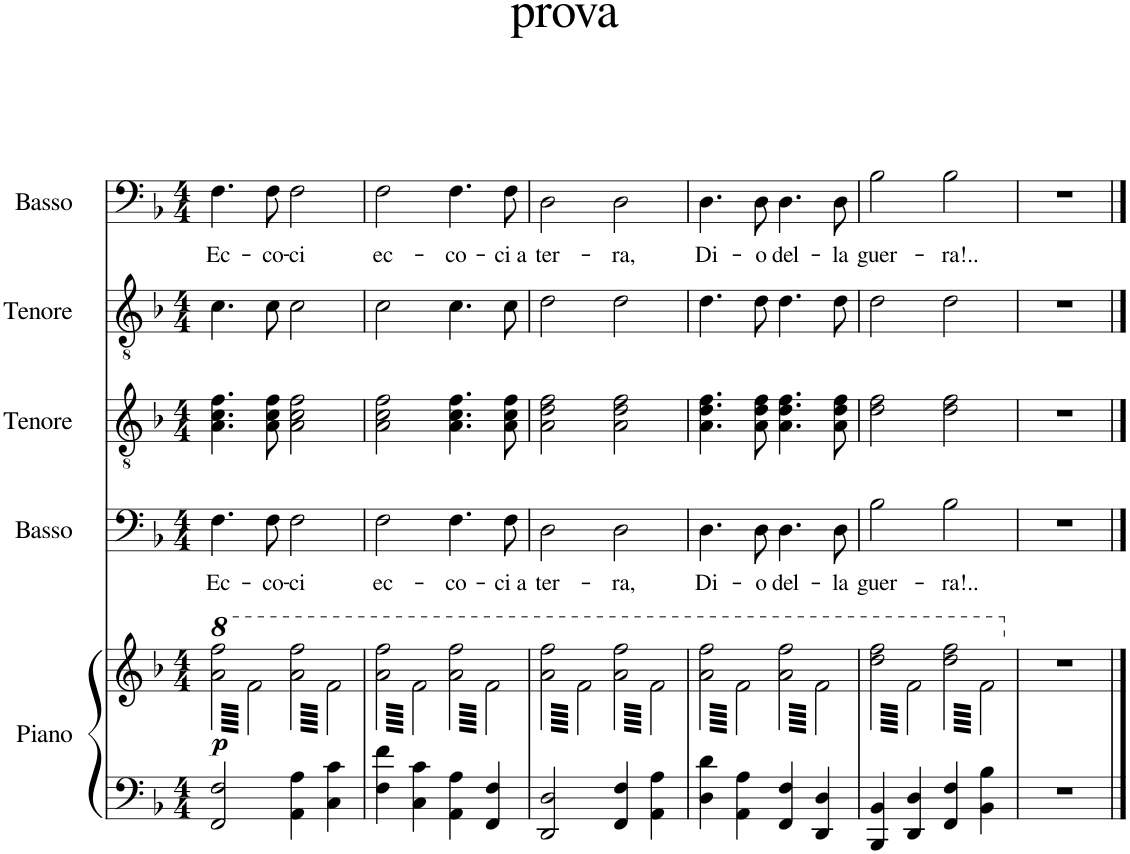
**kern	**kern	**dynam	**kern	**text	**kern	**kern	**kern	**text
*part5	*part5	*part5	*part4	*part4	*part3	*part2	*part1	*part1
*staff6	*staff5	*staff5/6	*staff4	*staff4	*staff3	*staff2	*staff1	*staff1
*I"Piano	*	*	*I"Basso	*	*I"Tenore	*I"Tenore	*I"Basso	*
*	*	*	*I'B.	*	*I'T.	*I'T.	*I'B.	*
*clefF4	*clefG2	*	*clefF4	*	*clefGv2	*clefGv2	*clefF4	*
*k[b-]	*k[b-]	*	*k[b-]	*	*k[b-]	*k[b-]	*k[b-]	*
*M4/4	*M4/4	*	*M4/4	*	*M4/4	*M4/4	*M4/4	*
*	*8va	*	*	*	*	*	*	*
=1	=1	=1	=1	=1	=1	=1	=1	=1
!	!	!LO:DY:b	!	!LO:LY:b	!	!	!	!LO:LY:b
*	*tremolo	*	*	*	*	*	*	*
2FF/ 2F/	128aa\ 128fff\LLLLL	p	4.F\	Ec-	4.A\ 4.c\ 4.f\	4.c\	4.F\	Ec-
.	128ff\	.	.	.	.	.	.	.
.	128aa\ 128fff\	.	.	.	.	.	.	.
.	128ff\	.	.	.	.	.	.	.
.	128aa\ 128fff\	.	.	.	.	.	.	.
.	128ff\	.	.	.	.	.	.	.
.	128aa\ 128fff\	.	.	.	.	.	.	.
.	128ff\	.	.	.	.	.	.	.
.	128aa\ 128fff\	.	.	.	.	.	.	.
.	128ff\	.	.	.	.	.	.	.
.	128aa\ 128fff\	.	.	.	.	.	.	.
.	128ff\	.	.	.	.	.	.	.
.	128aa\ 128fff\	.	.	.	.	.	.	.
.	128ff\	.	.	.	.	.	.	.
.	128aa\ 128fff\	.	.	.	.	.	.	.
.	128ff\	.	.	.	.	.	.	.
.	128aa\ 128fff\	.	.	.	.	.	.	.
.	128ff\	.	.	.	.	.	.	.
.	128aa\ 128fff\	.	.	.	.	.	.	.
.	128ff\	.	.	.	.	.	.	.
.	128aa\ 128fff\	.	.	.	.	.	.	.
.	128ff\	.	.	.	.	.	.	.
.	128aa\ 128fff\	.	.	.	.	.	.	.
.	128ff\	.	.	.	.	.	.	.
.	128aa\ 128fff\	.	.	.	.	.	.	.
.	128ff\	.	.	.	.	.	.	.
.	128aa\ 128fff\	.	.	.	.	.	.	.
.	128ff\	.	.	.	.	.	.	.
.	128aa\ 128fff\	.	.	.	.	.	.	.
.	128ff\	.	.	.	.	.	.	.
.	128aa\ 128fff\	.	.	.	.	.	.	.
.	128ff\	.	.	.	.	.	.	.
.	128aa\ 128fff\	.	.	.	.	.	.	.
.	128ff\	.	.	.	.	.	.	.
.	128aa\ 128fff\	.	.	.	.	.	.	.
.	128ff\	.	.	.	.	.	.	.
.	128aa\ 128fff\	.	.	.	.	.	.	.
.	128ff\	.	.	.	.	.	.	.
.	128aa\ 128fff\	.	.	.	.	.	.	.
.	128ff\	.	.	.	.	.	.	.
.	128aa\ 128fff\	.	.	.	.	.	.	.
.	128ff\	.	.	.	.	.	.	.
.	128aa\ 128fff\	.	.	.	.	.	.	.
.	128ff\	.	.	.	.	.	.	.
.	128aa\ 128fff\	.	.	.	.	.	.	.
.	128ff\	.	.	.	.	.	.	.
.	128aa\ 128fff\	.	.	.	.	.	.	.
.	128ff\	.	.	.	.	.	.	.
!	!	!	!	!LO:LY:b	!	!	!	!LO:LY:b
.	128aa\ 128fff\	.	8F\	-co-	8A\ 8c\ 8f\	8c\	8F\	-co-
.	128ff\	.	.	.	.	.	.	.
.	128aa\ 128fff\	.	.	.	.	.	.	.
.	128ff\	.	.	.	.	.	.	.
.	128aa\ 128fff\	.	.	.	.	.	.	.
.	128ff\	.	.	.	.	.	.	.
.	128aa\ 128fff\	.	.	.	.	.	.	.
.	128ff\	.	.	.	.	.	.	.
.	128aa\ 128fff\	.	.	.	.	.	.	.
.	128ff\	.	.	.	.	.	.	.
.	128aa\ 128fff\	.	.	.	.	.	.	.
.	128ff\	.	.	.	.	.	.	.
.	128aa\ 128fff\	.	.	.	.	.	.	.
.	128ff\	.	.	.	.	.	.	.
.	128aa\ 128fff\	.	.	.	.	.	.	.
.	128ff\JJJJJ	.	.	.	.	.	.	.
!	!	!	!	!LO:LY:b	!	!	!	!LO:LY:b
4AA\ 4A\	128aa\ 128fff\LLLLL	.	2F\	-ci	2A\ 2c\ 2f\	2c\	2F\	-ci
.	128ff\	.	.	.	.	.	.	.
.	128aa\ 128fff\	.	.	.	.	.	.	.
.	128ff\	.	.	.	.	.	.	.
.	128aa\ 128fff\	.	.	.	.	.	.	.
.	128ff\	.	.	.	.	.	.	.
.	128aa\ 128fff\	.	.	.	.	.	.	.
.	128ff\	.	.	.	.	.	.	.
.	128aa\ 128fff\	.	.	.	.	.	.	.
.	128ff\	.	.	.	.	.	.	.
.	128aa\ 128fff\	.	.	.	.	.	.	.
.	128ff\	.	.	.	.	.	.	.
.	128aa\ 128fff\	.	.	.	.	.	.	.
.	128ff\	.	.	.	.	.	.	.
.	128aa\ 128fff\	.	.	.	.	.	.	.
.	128ff\	.	.	.	.	.	.	.
.	128aa\ 128fff\	.	.	.	.	.	.	.
.	128ff\	.	.	.	.	.	.	.
.	128aa\ 128fff\	.	.	.	.	.	.	.
.	128ff\	.	.	.	.	.	.	.
.	128aa\ 128fff\	.	.	.	.	.	.	.
.	128ff\	.	.	.	.	.	.	.
.	128aa\ 128fff\	.	.	.	.	.	.	.
.	128ff\	.	.	.	.	.	.	.
.	128aa\ 128fff\	.	.	.	.	.	.	.
.	128ff\	.	.	.	.	.	.	.
.	128aa\ 128fff\	.	.	.	.	.	.	.
.	128ff\	.	.	.	.	.	.	.
.	128aa\ 128fff\	.	.	.	.	.	.	.
.	128ff\	.	.	.	.	.	.	.
.	128aa\ 128fff\	.	.	.	.	.	.	.
.	128ff\	.	.	.	.	.	.	.
4C\ 4c\	128aa\ 128fff\	.	.	.	.	.	.	.
.	128ff\	.	.	.	.	.	.	.
.	128aa\ 128fff\	.	.	.	.	.	.	.
.	128ff\	.	.	.	.	.	.	.
.	128aa\ 128fff\	.	.	.	.	.	.	.
.	128ff\	.	.	.	.	.	.	.
.	128aa\ 128fff\	.	.	.	.	.	.	.
.	128ff\	.	.	.	.	.	.	.
.	128aa\ 128fff\	.	.	.	.	.	.	.
.	128ff\	.	.	.	.	.	.	.
.	128aa\ 128fff\	.	.	.	.	.	.	.
.	128ff\	.	.	.	.	.	.	.
.	128aa\ 128fff\	.	.	.	.	.	.	.
.	128ff\	.	.	.	.	.	.	.
.	128aa\ 128fff\	.	.	.	.	.	.	.
.	128ff\	.	.	.	.	.	.	.
.	128aa\ 128fff\	.	.	.	.	.	.	.
.	128ff\	.	.	.	.	.	.	.
.	128aa\ 128fff\	.	.	.	.	.	.	.
.	128ff\	.	.	.	.	.	.	.
.	128aa\ 128fff\	.	.	.	.	.	.	.
.	128ff\	.	.	.	.	.	.	.
.	128aa\ 128fff\	.	.	.	.	.	.	.
.	128ff\	.	.	.	.	.	.	.
.	128aa\ 128fff\	.	.	.	.	.	.	.
.	128ff\	.	.	.	.	.	.	.
.	128aa\ 128fff\	.	.	.	.	.	.	.
.	128ff\	.	.	.	.	.	.	.
.	128aa\ 128fff\	.	.	.	.	.	.	.
.	128ff\	.	.	.	.	.	.	.
.	128aa\ 128fff\	.	.	.	.	.	.	.
.	128ff\JJJJJ	.	.	.	.	.	.	.
=2	=2	=2	=2	=2	=2	=2	=2	=2
!	!	!	!	!LO:LY:b	!	!	!	!LO:LY:b
4F\ 4f\	128aa\ 128fff\LLLLL	.	2F\	ec-	2A\ 2c\ 2f\	2c\	2F\	ec-
.	128ff\	.	.	.	.	.	.	.
.	128aa\ 128fff\	.	.	.	.	.	.	.
.	128ff\	.	.	.	.	.	.	.
.	128aa\ 128fff\	.	.	.	.	.	.	.
.	128ff\	.	.	.	.	.	.	.
.	128aa\ 128fff\	.	.	.	.	.	.	.
.	128ff\	.	.	.	.	.	.	.
.	128aa\ 128fff\	.	.	.	.	.	.	.
.	128ff\	.	.	.	.	.	.	.
.	128aa\ 128fff\	.	.	.	.	.	.	.
.	128ff\	.	.	.	.	.	.	.
.	128aa\ 128fff\	.	.	.	.	.	.	.
.	128ff\	.	.	.	.	.	.	.
.	128aa\ 128fff\	.	.	.	.	.	.	.
.	128ff\	.	.	.	.	.	.	.
.	128aa\ 128fff\	.	.	.	.	.	.	.
.	128ff\	.	.	.	.	.	.	.
.	128aa\ 128fff\	.	.	.	.	.	.	.
.	128ff\	.	.	.	.	.	.	.
.	128aa\ 128fff\	.	.	.	.	.	.	.
.	128ff\	.	.	.	.	.	.	.
.	128aa\ 128fff\	.	.	.	.	.	.	.
.	128ff\	.	.	.	.	.	.	.
.	128aa\ 128fff\	.	.	.	.	.	.	.
.	128ff\	.	.	.	.	.	.	.
.	128aa\ 128fff\	.	.	.	.	.	.	.
.	128ff\	.	.	.	.	.	.	.
.	128aa\ 128fff\	.	.	.	.	.	.	.
.	128ff\	.	.	.	.	.	.	.
.	128aa\ 128fff\	.	.	.	.	.	.	.
.	128ff\	.	.	.	.	.	.	.
4C\ 4c\	128aa\ 128fff\	.	.	.	.	.	.	.
.	128ff\	.	.	.	.	.	.	.
.	128aa\ 128fff\	.	.	.	.	.	.	.
.	128ff\	.	.	.	.	.	.	.
.	128aa\ 128fff\	.	.	.	.	.	.	.
.	128ff\	.	.	.	.	.	.	.
.	128aa\ 128fff\	.	.	.	.	.	.	.
.	128ff\	.	.	.	.	.	.	.
.	128aa\ 128fff\	.	.	.	.	.	.	.
.	128ff\	.	.	.	.	.	.	.
.	128aa\ 128fff\	.	.	.	.	.	.	.
.	128ff\	.	.	.	.	.	.	.
.	128aa\ 128fff\	.	.	.	.	.	.	.
.	128ff\	.	.	.	.	.	.	.
.	128aa\ 128fff\	.	.	.	.	.	.	.
.	128ff\	.	.	.	.	.	.	.
.	128aa\ 128fff\	.	.	.	.	.	.	.
.	128ff\	.	.	.	.	.	.	.
.	128aa\ 128fff\	.	.	.	.	.	.	.
.	128ff\	.	.	.	.	.	.	.
.	128aa\ 128fff\	.	.	.	.	.	.	.
.	128ff\	.	.	.	.	.	.	.
.	128aa\ 128fff\	.	.	.	.	.	.	.
.	128ff\	.	.	.	.	.	.	.
.	128aa\ 128fff\	.	.	.	.	.	.	.
.	128ff\	.	.	.	.	.	.	.
.	128aa\ 128fff\	.	.	.	.	.	.	.
.	128ff\	.	.	.	.	.	.	.
.	128aa\ 128fff\	.	.	.	.	.	.	.
.	128ff\	.	.	.	.	.	.	.
.	128aa\ 128fff\	.	.	.	.	.	.	.
.	128ff\JJJJJ	.	.	.	.	.	.	.
!	!	!	!	!LO:LY:b	!	!	!	!LO:LY:b
4AA\ 4A\	128aa\ 128fff\LLLLL	.	4.F\	-co-	4.A\ 4.c\ 4.f\	4.c\	4.F\	-co-
.	128ff\	.	.	.	.	.	.	.
.	128aa\ 128fff\	.	.	.	.	.	.	.
.	128ff\	.	.	.	.	.	.	.
.	128aa\ 128fff\	.	.	.	.	.	.	.
.	128ff\	.	.	.	.	.	.	.
.	128aa\ 128fff\	.	.	.	.	.	.	.
.	128ff\	.	.	.	.	.	.	.
.	128aa\ 128fff\	.	.	.	.	.	.	.
.	128ff\	.	.	.	.	.	.	.
.	128aa\ 128fff\	.	.	.	.	.	.	.
.	128ff\	.	.	.	.	.	.	.
.	128aa\ 128fff\	.	.	.	.	.	.	.
.	128ff\	.	.	.	.	.	.	.
.	128aa\ 128fff\	.	.	.	.	.	.	.
.	128ff\	.	.	.	.	.	.	.
.	128aa\ 128fff\	.	.	.	.	.	.	.
.	128ff\	.	.	.	.	.	.	.
.	128aa\ 128fff\	.	.	.	.	.	.	.
.	128ff\	.	.	.	.	.	.	.
.	128aa\ 128fff\	.	.	.	.	.	.	.
.	128ff\	.	.	.	.	.	.	.
.	128aa\ 128fff\	.	.	.	.	.	.	.
.	128ff\	.	.	.	.	.	.	.
.	128aa\ 128fff\	.	.	.	.	.	.	.
.	128ff\	.	.	.	.	.	.	.
.	128aa\ 128fff\	.	.	.	.	.	.	.
.	128ff\	.	.	.	.	.	.	.
.	128aa\ 128fff\	.	.	.	.	.	.	.
.	128ff\	.	.	.	.	.	.	.
.	128aa\ 128fff\	.	.	.	.	.	.	.
.	128ff\	.	.	.	.	.	.	.
4FF/ 4F/	128aa\ 128fff\	.	.	.	.	.	.	.
.	128ff\	.	.	.	.	.	.	.
.	128aa\ 128fff\	.	.	.	.	.	.	.
.	128ff\	.	.	.	.	.	.	.
.	128aa\ 128fff\	.	.	.	.	.	.	.
.	128ff\	.	.	.	.	.	.	.
.	128aa\ 128fff\	.	.	.	.	.	.	.
.	128ff\	.	.	.	.	.	.	.
.	128aa\ 128fff\	.	.	.	.	.	.	.
.	128ff\	.	.	.	.	.	.	.
.	128aa\ 128fff\	.	.	.	.	.	.	.
.	128ff\	.	.	.	.	.	.	.
.	128aa\ 128fff\	.	.	.	.	.	.	.
.	128ff\	.	.	.	.	.	.	.
.	128aa\ 128fff\	.	.	.	.	.	.	.
.	128ff\	.	.	.	.	.	.	.
!	!	!	!	!LO:LY:b	!	!	!	!LO:LY:b
.	128aa\ 128fff\	.	8F\	-ci a	8A\ 8c\ 8f\	8c\	8F\	-ci a
.	128ff\	.	.	.	.	.	.	.
.	128aa\ 128fff\	.	.	.	.	.	.	.
.	128ff\	.	.	.	.	.	.	.
.	128aa\ 128fff\	.	.	.	.	.	.	.
.	128ff\	.	.	.	.	.	.	.
.	128aa\ 128fff\	.	.	.	.	.	.	.
.	128ff\	.	.	.	.	.	.	.
.	128aa\ 128fff\	.	.	.	.	.	.	.
.	128ff\	.	.	.	.	.	.	.
.	128aa\ 128fff\	.	.	.	.	.	.	.
.	128ff\	.	.	.	.	.	.	.
.	128aa\ 128fff\	.	.	.	.	.	.	.
.	128ff\	.	.	.	.	.	.	.
.	128aa\ 128fff\	.	.	.	.	.	.	.
.	128ff\JJJJJ	.	.	.	.	.	.	.
=3	=3	=3	=3	=3	=3	=3	=3	=3
!	!	!	!	!LO:LY:b	!	!	!	!LO:LY:b
2DD/ 2D/	128aa\ 128fff\LLLLL	.	2D\	ter-	2A\ 2d\ 2f\	2d\	2D\	ter-
.	128ff\	.	.	.	.	.	.	.
.	128aa\ 128fff\	.	.	.	.	.	.	.
.	128ff\	.	.	.	.	.	.	.
.	128aa\ 128fff\	.	.	.	.	.	.	.
.	128ff\	.	.	.	.	.	.	.
.	128aa\ 128fff\	.	.	.	.	.	.	.
.	128ff\	.	.	.	.	.	.	.
.	128aa\ 128fff\	.	.	.	.	.	.	.
.	128ff\	.	.	.	.	.	.	.
.	128aa\ 128fff\	.	.	.	.	.	.	.
.	128ff\	.	.	.	.	.	.	.
.	128aa\ 128fff\	.	.	.	.	.	.	.
.	128ff\	.	.	.	.	.	.	.
.	128aa\ 128fff\	.	.	.	.	.	.	.
.	128ff\	.	.	.	.	.	.	.
.	128aa\ 128fff\	.	.	.	.	.	.	.
.	128ff\	.	.	.	.	.	.	.
.	128aa\ 128fff\	.	.	.	.	.	.	.
.	128ff\	.	.	.	.	.	.	.
.	128aa\ 128fff\	.	.	.	.	.	.	.
.	128ff\	.	.	.	.	.	.	.
.	128aa\ 128fff\	.	.	.	.	.	.	.
.	128ff\	.	.	.	.	.	.	.
.	128aa\ 128fff\	.	.	.	.	.	.	.
.	128ff\	.	.	.	.	.	.	.
.	128aa\ 128fff\	.	.	.	.	.	.	.
.	128ff\	.	.	.	.	.	.	.
.	128aa\ 128fff\	.	.	.	.	.	.	.
.	128ff\	.	.	.	.	.	.	.
.	128aa\ 128fff\	.	.	.	.	.	.	.
.	128ff\	.	.	.	.	.	.	.
.	128aa\ 128fff\	.	.	.	.	.	.	.
.	128ff\	.	.	.	.	.	.	.
.	128aa\ 128fff\	.	.	.	.	.	.	.
.	128ff\	.	.	.	.	.	.	.
.	128aa\ 128fff\	.	.	.	.	.	.	.
.	128ff\	.	.	.	.	.	.	.
.	128aa\ 128fff\	.	.	.	.	.	.	.
.	128ff\	.	.	.	.	.	.	.
.	128aa\ 128fff\	.	.	.	.	.	.	.
.	128ff\	.	.	.	.	.	.	.
.	128aa\ 128fff\	.	.	.	.	.	.	.
.	128ff\	.	.	.	.	.	.	.
.	128aa\ 128fff\	.	.	.	.	.	.	.
.	128ff\	.	.	.	.	.	.	.
.	128aa\ 128fff\	.	.	.	.	.	.	.
.	128ff\	.	.	.	.	.	.	.
.	128aa\ 128fff\	.	.	.	.	.	.	.
.	128ff\	.	.	.	.	.	.	.
.	128aa\ 128fff\	.	.	.	.	.	.	.
.	128ff\	.	.	.	.	.	.	.
.	128aa\ 128fff\	.	.	.	.	.	.	.
.	128ff\	.	.	.	.	.	.	.
.	128aa\ 128fff\	.	.	.	.	.	.	.
.	128ff\	.	.	.	.	.	.	.
.	128aa\ 128fff\	.	.	.	.	.	.	.
.	128ff\	.	.	.	.	.	.	.
.	128aa\ 128fff\	.	.	.	.	.	.	.
.	128ff\	.	.	.	.	.	.	.
.	128aa\ 128fff\	.	.	.	.	.	.	.
.	128ff\	.	.	.	.	.	.	.
.	128aa\ 128fff\	.	.	.	.	.	.	.
.	128ff\JJJJJ	.	.	.	.	.	.	.
!	!	!	!	!LO:LY:b	!	!	!	!LO:LY:b
4FF/ 4F/	128aa\ 128fff\LLLLL	.	2D\	-ra,	2A\ 2d\ 2f\	2d\	2D\	-ra,
.	128ff\	.	.	.	.	.	.	.
.	128aa\ 128fff\	.	.	.	.	.	.	.
.	128ff\	.	.	.	.	.	.	.
.	128aa\ 128fff\	.	.	.	.	.	.	.
.	128ff\	.	.	.	.	.	.	.
.	128aa\ 128fff\	.	.	.	.	.	.	.
.	128ff\	.	.	.	.	.	.	.
.	128aa\ 128fff\	.	.	.	.	.	.	.
.	128ff\	.	.	.	.	.	.	.
.	128aa\ 128fff\	.	.	.	.	.	.	.
.	128ff\	.	.	.	.	.	.	.
.	128aa\ 128fff\	.	.	.	.	.	.	.
.	128ff\	.	.	.	.	.	.	.
.	128aa\ 128fff\	.	.	.	.	.	.	.
.	128ff\	.	.	.	.	.	.	.
.	128aa\ 128fff\	.	.	.	.	.	.	.
.	128ff\	.	.	.	.	.	.	.
.	128aa\ 128fff\	.	.	.	.	.	.	.
.	128ff\	.	.	.	.	.	.	.
.	128aa\ 128fff\	.	.	.	.	.	.	.
.	128ff\	.	.	.	.	.	.	.
.	128aa\ 128fff\	.	.	.	.	.	.	.
.	128ff\	.	.	.	.	.	.	.
.	128aa\ 128fff\	.	.	.	.	.	.	.
.	128ff\	.	.	.	.	.	.	.
.	128aa\ 128fff\	.	.	.	.	.	.	.
.	128ff\	.	.	.	.	.	.	.
.	128aa\ 128fff\	.	.	.	.	.	.	.
.	128ff\	.	.	.	.	.	.	.
.	128aa\ 128fff\	.	.	.	.	.	.	.
.	128ff\	.	.	.	.	.	.	.
4AA\ 4A\	128aa\ 128fff\	.	.	.	.	.	.	.
.	128ff\	.	.	.	.	.	.	.
.	128aa\ 128fff\	.	.	.	.	.	.	.
.	128ff\	.	.	.	.	.	.	.
.	128aa\ 128fff\	.	.	.	.	.	.	.
.	128ff\	.	.	.	.	.	.	.
.	128aa\ 128fff\	.	.	.	.	.	.	.
.	128ff\	.	.	.	.	.	.	.
.	128aa\ 128fff\	.	.	.	.	.	.	.
.	128ff\	.	.	.	.	.	.	.
.	128aa\ 128fff\	.	.	.	.	.	.	.
.	128ff\	.	.	.	.	.	.	.
.	128aa\ 128fff\	.	.	.	.	.	.	.
.	128ff\	.	.	.	.	.	.	.
.	128aa\ 128fff\	.	.	.	.	.	.	.
.	128ff\	.	.	.	.	.	.	.
.	128aa\ 128fff\	.	.	.	.	.	.	.
.	128ff\	.	.	.	.	.	.	.
.	128aa\ 128fff\	.	.	.	.	.	.	.
.	128ff\	.	.	.	.	.	.	.
.	128aa\ 128fff\	.	.	.	.	.	.	.
.	128ff\	.	.	.	.	.	.	.
.	128aa\ 128fff\	.	.	.	.	.	.	.
.	128ff\	.	.	.	.	.	.	.
.	128aa\ 128fff\	.	.	.	.	.	.	.
.	128ff\	.	.	.	.	.	.	.
.	128aa\ 128fff\	.	.	.	.	.	.	.
.	128ff\	.	.	.	.	.	.	.
.	128aa\ 128fff\	.	.	.	.	.	.	.
.	128ff\	.	.	.	.	.	.	.
.	128aa\ 128fff\	.	.	.	.	.	.	.
.	128ff\JJJJJ	.	.	.	.	.	.	.
=4	=4	=4	=4	=4	=4	=4	=4	=4
!	!	!	!	!LO:LY:b	!	!	!	!LO:LY:b
4D\ 4d\	128aa\ 128fff\LLLLL	.	4.D\	Di-	4.A\ 4.d\ 4.f\	4.d\	4.D\	Di-
.	128ff\	.	.	.	.	.	.	.
.	128aa\ 128fff\	.	.	.	.	.	.	.
.	128ff\	.	.	.	.	.	.	.
.	128aa\ 128fff\	.	.	.	.	.	.	.
.	128ff\	.	.	.	.	.	.	.
.	128aa\ 128fff\	.	.	.	.	.	.	.
.	128ff\	.	.	.	.	.	.	.
.	128aa\ 128fff\	.	.	.	.	.	.	.
.	128ff\	.	.	.	.	.	.	.
.	128aa\ 128fff\	.	.	.	.	.	.	.
.	128ff\	.	.	.	.	.	.	.
.	128aa\ 128fff\	.	.	.	.	.	.	.
.	128ff\	.	.	.	.	.	.	.
.	128aa\ 128fff\	.	.	.	.	.	.	.
.	128ff\	.	.	.	.	.	.	.
.	128aa\ 128fff\	.	.	.	.	.	.	.
.	128ff\	.	.	.	.	.	.	.
.	128aa\ 128fff\	.	.	.	.	.	.	.
.	128ff\	.	.	.	.	.	.	.
.	128aa\ 128fff\	.	.	.	.	.	.	.
.	128ff\	.	.	.	.	.	.	.
.	128aa\ 128fff\	.	.	.	.	.	.	.
.	128ff\	.	.	.	.	.	.	.
.	128aa\ 128fff\	.	.	.	.	.	.	.
.	128ff\	.	.	.	.	.	.	.
.	128aa\ 128fff\	.	.	.	.	.	.	.
.	128ff\	.	.	.	.	.	.	.
.	128aa\ 128fff\	.	.	.	.	.	.	.
.	128ff\	.	.	.	.	.	.	.
.	128aa\ 128fff\	.	.	.	.	.	.	.
.	128ff\	.	.	.	.	.	.	.
4AA\ 4A\	128aa\ 128fff\	.	.	.	.	.	.	.
.	128ff\	.	.	.	.	.	.	.
.	128aa\ 128fff\	.	.	.	.	.	.	.
.	128ff\	.	.	.	.	.	.	.
.	128aa\ 128fff\	.	.	.	.	.	.	.
.	128ff\	.	.	.	.	.	.	.
.	128aa\ 128fff\	.	.	.	.	.	.	.
.	128ff\	.	.	.	.	.	.	.
.	128aa\ 128fff\	.	.	.	.	.	.	.
.	128ff\	.	.	.	.	.	.	.
.	128aa\ 128fff\	.	.	.	.	.	.	.
.	128ff\	.	.	.	.	.	.	.
.	128aa\ 128fff\	.	.	.	.	.	.	.
.	128ff\	.	.	.	.	.	.	.
.	128aa\ 128fff\	.	.	.	.	.	.	.
.	128ff\	.	.	.	.	.	.	.
!	!	!	!	!LO:LY:b	!	!	!	!LO:LY:b
.	128aa\ 128fff\	.	8D\	-o	8A\ 8d\ 8f\	8d\	8D\	-o
.	128ff\	.	.	.	.	.	.	.
.	128aa\ 128fff\	.	.	.	.	.	.	.
.	128ff\	.	.	.	.	.	.	.
.	128aa\ 128fff\	.	.	.	.	.	.	.
.	128ff\	.	.	.	.	.	.	.
.	128aa\ 128fff\	.	.	.	.	.	.	.
.	128ff\	.	.	.	.	.	.	.
.	128aa\ 128fff\	.	.	.	.	.	.	.
.	128ff\	.	.	.	.	.	.	.
.	128aa\ 128fff\	.	.	.	.	.	.	.
.	128ff\	.	.	.	.	.	.	.
.	128aa\ 128fff\	.	.	.	.	.	.	.
.	128ff\	.	.	.	.	.	.	.
.	128aa\ 128fff\	.	.	.	.	.	.	.
.	128ff\JJJJJ	.	.	.	.	.	.	.
!	!	!	!	!LO:LY:b	!	!	!	!LO:LY:b
4FF/ 4F/	128aa\ 128fff\LLLLL	.	4.D\	del-	4.A\ 4.d\ 4.f\	4.d\	4.D\	del-
.	128ff\	.	.	.	.	.	.	.
.	128aa\ 128fff\	.	.	.	.	.	.	.
.	128ff\	.	.	.	.	.	.	.
.	128aa\ 128fff\	.	.	.	.	.	.	.
.	128ff\	.	.	.	.	.	.	.
.	128aa\ 128fff\	.	.	.	.	.	.	.
.	128ff\	.	.	.	.	.	.	.
.	128aa\ 128fff\	.	.	.	.	.	.	.
.	128ff\	.	.	.	.	.	.	.
.	128aa\ 128fff\	.	.	.	.	.	.	.
.	128ff\	.	.	.	.	.	.	.
.	128aa\ 128fff\	.	.	.	.	.	.	.
.	128ff\	.	.	.	.	.	.	.
.	128aa\ 128fff\	.	.	.	.	.	.	.
.	128ff\	.	.	.	.	.	.	.
.	128aa\ 128fff\	.	.	.	.	.	.	.
.	128ff\	.	.	.	.	.	.	.
.	128aa\ 128fff\	.	.	.	.	.	.	.
.	128ff\	.	.	.	.	.	.	.
.	128aa\ 128fff\	.	.	.	.	.	.	.
.	128ff\	.	.	.	.	.	.	.
.	128aa\ 128fff\	.	.	.	.	.	.	.
.	128ff\	.	.	.	.	.	.	.
.	128aa\ 128fff\	.	.	.	.	.	.	.
.	128ff\	.	.	.	.	.	.	.
.	128aa\ 128fff\	.	.	.	.	.	.	.
.	128ff\	.	.	.	.	.	.	.
.	128aa\ 128fff\	.	.	.	.	.	.	.
.	128ff\	.	.	.	.	.	.	.
.	128aa\ 128fff\	.	.	.	.	.	.	.
.	128ff\	.	.	.	.	.	.	.
4DD/ 4D/	128aa\ 128fff\	.	.	.	.	.	.	.
.	128ff\	.	.	.	.	.	.	.
.	128aa\ 128fff\	.	.	.	.	.	.	.
.	128ff\	.	.	.	.	.	.	.
.	128aa\ 128fff\	.	.	.	.	.	.	.
.	128ff\	.	.	.	.	.	.	.
.	128aa\ 128fff\	.	.	.	.	.	.	.
.	128ff\	.	.	.	.	.	.	.
.	128aa\ 128fff\	.	.	.	.	.	.	.
.	128ff\	.	.	.	.	.	.	.
.	128aa\ 128fff\	.	.	.	.	.	.	.
.	128ff\	.	.	.	.	.	.	.
.	128aa\ 128fff\	.	.	.	.	.	.	.
.	128ff\	.	.	.	.	.	.	.
.	128aa\ 128fff\	.	.	.	.	.	.	.
.	128ff\	.	.	.	.	.	.	.
!	!	!	!	!LO:LY:b	!	!	!	!LO:LY:b
.	128aa\ 128fff\	.	8D\	-la	8A\ 8d\ 8f\	8d\	8D\	-la
.	128ff\	.	.	.	.	.	.	.
.	128aa\ 128fff\	.	.	.	.	.	.	.
.	128ff\	.	.	.	.	.	.	.
.	128aa\ 128fff\	.	.	.	.	.	.	.
.	128ff\	.	.	.	.	.	.	.
.	128aa\ 128fff\	.	.	.	.	.	.	.
.	128ff\	.	.	.	.	.	.	.
.	128aa\ 128fff\	.	.	.	.	.	.	.
.	128ff\	.	.	.	.	.	.	.
.	128aa\ 128fff\	.	.	.	.	.	.	.
.	128ff\	.	.	.	.	.	.	.
.	128aa\ 128fff\	.	.	.	.	.	.	.
.	128ff\	.	.	.	.	.	.	.
.	128aa\ 128fff\	.	.	.	.	.	.	.
.	128ff\JJJJJ	.	.	.	.	.	.	.
=5	=5	=5	=5	=5	=5	=5	=5	=5
!	!	!	!	!LO:LY:b	!	!	!	!LO:LY:b
4BBB-/ 4BB-/	128ddd\ 128fff\LLLLL	.	2B-\	guer-	2d\ 2f\	2d\	2B-\	guer-
.	128ff\	.	.	.	.	.	.	.
.	128ddd\ 128fff\	.	.	.	.	.	.	.
.	128ff\	.	.	.	.	.	.	.
.	128ddd\ 128fff\	.	.	.	.	.	.	.
.	128ff\	.	.	.	.	.	.	.
.	128ddd\ 128fff\	.	.	.	.	.	.	.
.	128ff\	.	.	.	.	.	.	.
.	128ddd\ 128fff\	.	.	.	.	.	.	.
.	128ff\	.	.	.	.	.	.	.
.	128ddd\ 128fff\	.	.	.	.	.	.	.
.	128ff\	.	.	.	.	.	.	.
.	128ddd\ 128fff\	.	.	.	.	.	.	.
.	128ff\	.	.	.	.	.	.	.
.	128ddd\ 128fff\	.	.	.	.	.	.	.
.	128ff\	.	.	.	.	.	.	.
.	128ddd\ 128fff\	.	.	.	.	.	.	.
.	128ff\	.	.	.	.	.	.	.
.	128ddd\ 128fff\	.	.	.	.	.	.	.
.	128ff\	.	.	.	.	.	.	.
.	128ddd\ 128fff\	.	.	.	.	.	.	.
.	128ff\	.	.	.	.	.	.	.
.	128ddd\ 128fff\	.	.	.	.	.	.	.
.	128ff\	.	.	.	.	.	.	.
.	128ddd\ 128fff\	.	.	.	.	.	.	.
.	128ff\	.	.	.	.	.	.	.
.	128ddd\ 128fff\	.	.	.	.	.	.	.
.	128ff\	.	.	.	.	.	.	.
.	128ddd\ 128fff\	.	.	.	.	.	.	.
.	128ff\	.	.	.	.	.	.	.
.	128ddd\ 128fff\	.	.	.	.	.	.	.
.	128ff\	.	.	.	.	.	.	.
4DD/ 4D/	128ddd\ 128fff\	.	.	.	.	.	.	.
.	128ff\	.	.	.	.	.	.	.
.	128ddd\ 128fff\	.	.	.	.	.	.	.
.	128ff\	.	.	.	.	.	.	.
.	128ddd\ 128fff\	.	.	.	.	.	.	.
.	128ff\	.	.	.	.	.	.	.
.	128ddd\ 128fff\	.	.	.	.	.	.	.
.	128ff\	.	.	.	.	.	.	.
.	128ddd\ 128fff\	.	.	.	.	.	.	.
.	128ff\	.	.	.	.	.	.	.
.	128ddd\ 128fff\	.	.	.	.	.	.	.
.	128ff\	.	.	.	.	.	.	.
.	128ddd\ 128fff\	.	.	.	.	.	.	.
.	128ff\	.	.	.	.	.	.	.
.	128ddd\ 128fff\	.	.	.	.	.	.	.
.	128ff\	.	.	.	.	.	.	.
.	128ddd\ 128fff\	.	.	.	.	.	.	.
.	128ff\	.	.	.	.	.	.	.
.	128ddd\ 128fff\	.	.	.	.	.	.	.
.	128ff\	.	.	.	.	.	.	.
.	128ddd\ 128fff\	.	.	.	.	.	.	.
.	128ff\	.	.	.	.	.	.	.
.	128ddd\ 128fff\	.	.	.	.	.	.	.
.	128ff\	.	.	.	.	.	.	.
.	128ddd\ 128fff\	.	.	.	.	.	.	.
.	128ff\	.	.	.	.	.	.	.
.	128ddd\ 128fff\	.	.	.	.	.	.	.
.	128ff\	.	.	.	.	.	.	.
.	128ddd\ 128fff\	.	.	.	.	.	.	.
.	128ff\	.	.	.	.	.	.	.
.	128ddd\ 128fff\	.	.	.	.	.	.	.
.	128ff\JJJJJ	.	.	.	.	.	.	.
!	!	!	!	!LO:LY:b	!	!	!	!LO:LY:b
4FF/ 4F/	128ddd\ 128fff\LLLLL	.	2B-\	-ra!..	2d\ 2f\	2d\	2B-\	-ra!..
.	128ff\	.	.	.	.	.	.	.
.	128ddd\ 128fff\	.	.	.	.	.	.	.
.	128ff\	.	.	.	.	.	.	.
.	128ddd\ 128fff\	.	.	.	.	.	.	.
.	128ff\	.	.	.	.	.	.	.
.	128ddd\ 128fff\	.	.	.	.	.	.	.
.	128ff\	.	.	.	.	.	.	.
.	128ddd\ 128fff\	.	.	.	.	.	.	.
.	128ff\	.	.	.	.	.	.	.
.	128ddd\ 128fff\	.	.	.	.	.	.	.
.	128ff\	.	.	.	.	.	.	.
.	128ddd\ 128fff\	.	.	.	.	.	.	.
.	128ff\	.	.	.	.	.	.	.
.	128ddd\ 128fff\	.	.	.	.	.	.	.
.	128ff\	.	.	.	.	.	.	.
.	128ddd\ 128fff\	.	.	.	.	.	.	.
.	128ff\	.	.	.	.	.	.	.
.	128ddd\ 128fff\	.	.	.	.	.	.	.
.	128ff\	.	.	.	.	.	.	.
.	128ddd\ 128fff\	.	.	.	.	.	.	.
.	128ff\	.	.	.	.	.	.	.
.	128ddd\ 128fff\	.	.	.	.	.	.	.
.	128ff\	.	.	.	.	.	.	.
.	128ddd\ 128fff\	.	.	.	.	.	.	.
.	128ff\	.	.	.	.	.	.	.
.	128ddd\ 128fff\	.	.	.	.	.	.	.
.	128ff\	.	.	.	.	.	.	.
.	128ddd\ 128fff\	.	.	.	.	.	.	.
.	128ff\	.	.	.	.	.	.	.
.	128ddd\ 128fff\	.	.	.	.	.	.	.
.	128ff\	.	.	.	.	.	.	.
4BB-\ 4B-\	128ddd\ 128fff\	.	.	.	.	.	.	.
.	128ff\	.	.	.	.	.	.	.
.	128ddd\ 128fff\	.	.	.	.	.	.	.
.	128ff\	.	.	.	.	.	.	.
.	128ddd\ 128fff\	.	.	.	.	.	.	.
.	128ff\	.	.	.	.	.	.	.
.	128ddd\ 128fff\	.	.	.	.	.	.	.
.	128ff\	.	.	.	.	.	.	.
.	128ddd\ 128fff\	.	.	.	.	.	.	.
.	128ff\	.	.	.	.	.	.	.
.	128ddd\ 128fff\	.	.	.	.	.	.	.
.	128ff\	.	.	.	.	.	.	.
.	128ddd\ 128fff\	.	.	.	.	.	.	.
.	128ff\	.	.	.	.	.	.	.
.	128ddd\ 128fff\	.	.	.	.	.	.	.
.	128ff\	.	.	.	.	.	.	.
.	128ddd\ 128fff\	.	.	.	.	.	.	.
.	128ff\	.	.	.	.	.	.	.
.	128ddd\ 128fff\	.	.	.	.	.	.	.
.	128ff\	.	.	.	.	.	.	.
.	128ddd\ 128fff\	.	.	.	.	.	.	.
.	128ff\	.	.	.	.	.	.	.
.	128ddd\ 128fff\	.	.	.	.	.	.	.
.	128ff\	.	.	.	.	.	.	.
.	128ddd\ 128fff\	.	.	.	.	.	.	.
.	128ff\	.	.	.	.	.	.	.
.	128ddd\ 128fff\	.	.	.	.	.	.	.
.	128ff\	.	.	.	.	.	.	.
.	128ddd\ 128fff\	.	.	.	.	.	.	.
.	128ff\	.	.	.	.	.	.	.
.	128ddd\ 128fff\	.	.	.	.	.	.	.
.	128ff\JJJJJ	.	.	.	.	.	.	.
*	*Xtremolo	*	*	*	*	*	*	*
=6	=6	=6	=6	=6	=6	=6	=6	=6
*	*X8va	*	*	*	*	*	*	*
1r	1r	.	1r	.	1r	1r	1r	.
.	.	.	.	.	.	.	.	.
.	.	.	.	.	.	.	.	.
.	.	.	.	.	.	.	.	.
.	.	.	.	.	.	.	.	.
.	.	.	.	.	.	.	.	.
.	.	.	.	.	.	.	.	.
.	.	.	.	.	.	.	.	.
.	.	.	.	.	.	.	.	.
.	.	.	.	.	.	.	.	.
.	.	.	.	.	.	.	.	.
.	.	.	.	.	.	.	.	.
.	.	.	.	.	.	.	.	.
.	.	.	.	.	.	.	.	.
.	.	.	.	.	.	.	.	.
.	.	.	.	.	.	.	.	.
.	.	.	.	.	.	.	.	.
.	.	.	.	.	.	.	.	.
.	.	.	.	.	.	.	.	.
.	.	.	.	.	.	.	.	.
.	.	.	.	.	.	.	.	.
.	.	.	.	.	.	.	.	.
.	.	.	.	.	.	.	.	.
.	.	.	.	.	.	.	.	.
.	.	.	.	.	.	.	.	.
.	.	.	.	.	.	.	.	.
.	.	.	.	.	.	.	.	.
.	.	.	.	.	.	.	.	.
.	.	.	.	.	.	.	.	.
.	.	.	.	.	.	.	.	.
.	.	.	.	.	.	.	.	.
.	.	.	.	.	.	.	.	.
==	==	==	==	==	==	==	==	==
*-	*-	*-	*-	*-	*-	*-	*-	*-
